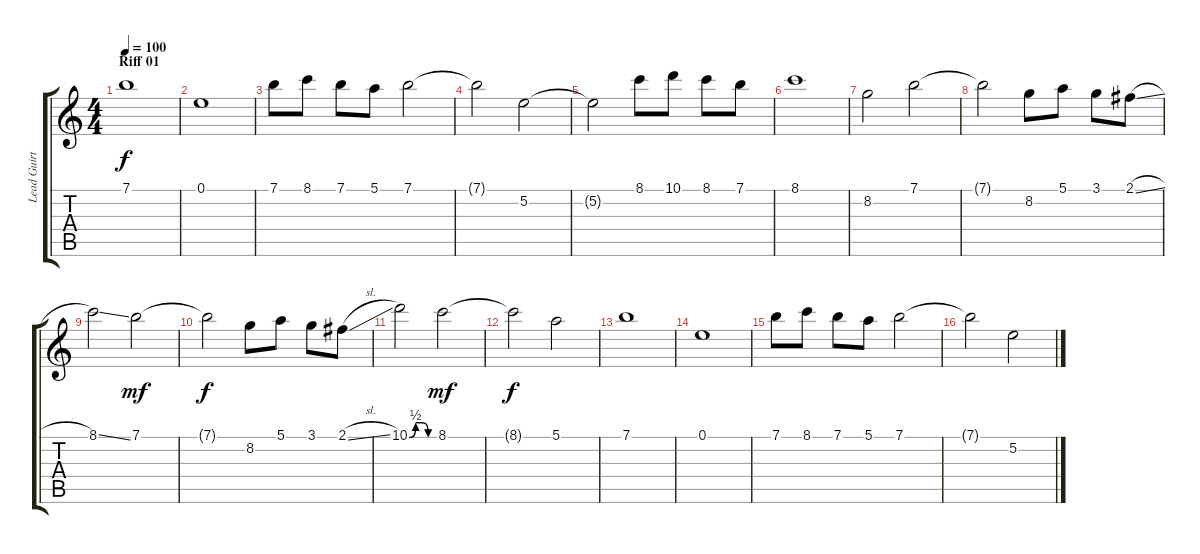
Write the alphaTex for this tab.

\track ("Lead Guirtar" "Lead Guirt") {instrument overdrivenguitar}
\staff {score tabs}
\tuning (E4 B3 G3 D3 A2 E2) {hide}
\ts (4 4)
\section ("" "Riff 01")
\tempo 100
\clef g2
\ks c
7.1.1{dy f instrument overdrivenguitar} |
0.1.1 |
7.1.8 8.1.8 7.1.8 5.1.8 7.1.2 |
7.1{t}.2 5.2.2 |
5.2{t}.2 8.1.8 10.1.8 8.1.8 7.1.8 |
8.1.1 |
8.2.2 7.1.2 |
7.1{t}.2 8.2.8 5.1.8 3.1.8 2.1{sl}.8 |
8.1{ss}.2 7.1.2{dy mf} |
7.1{t}.2{dy f} 8.2.8 5.1.8 3.1.8 2.1{sl}.8 |
10.1{be (custom 0 0 15 2 30 2 45 0 60 0)}.2 8.1.2{dy mf} |
8.1{t}.2{dy f} 5.1.2 |
7.1.1 |
0.1.1 |
7.1.8 8.1.8 7.1.8 5.1.8 7.1.2 |
7.1{t}.2 5.2.2
